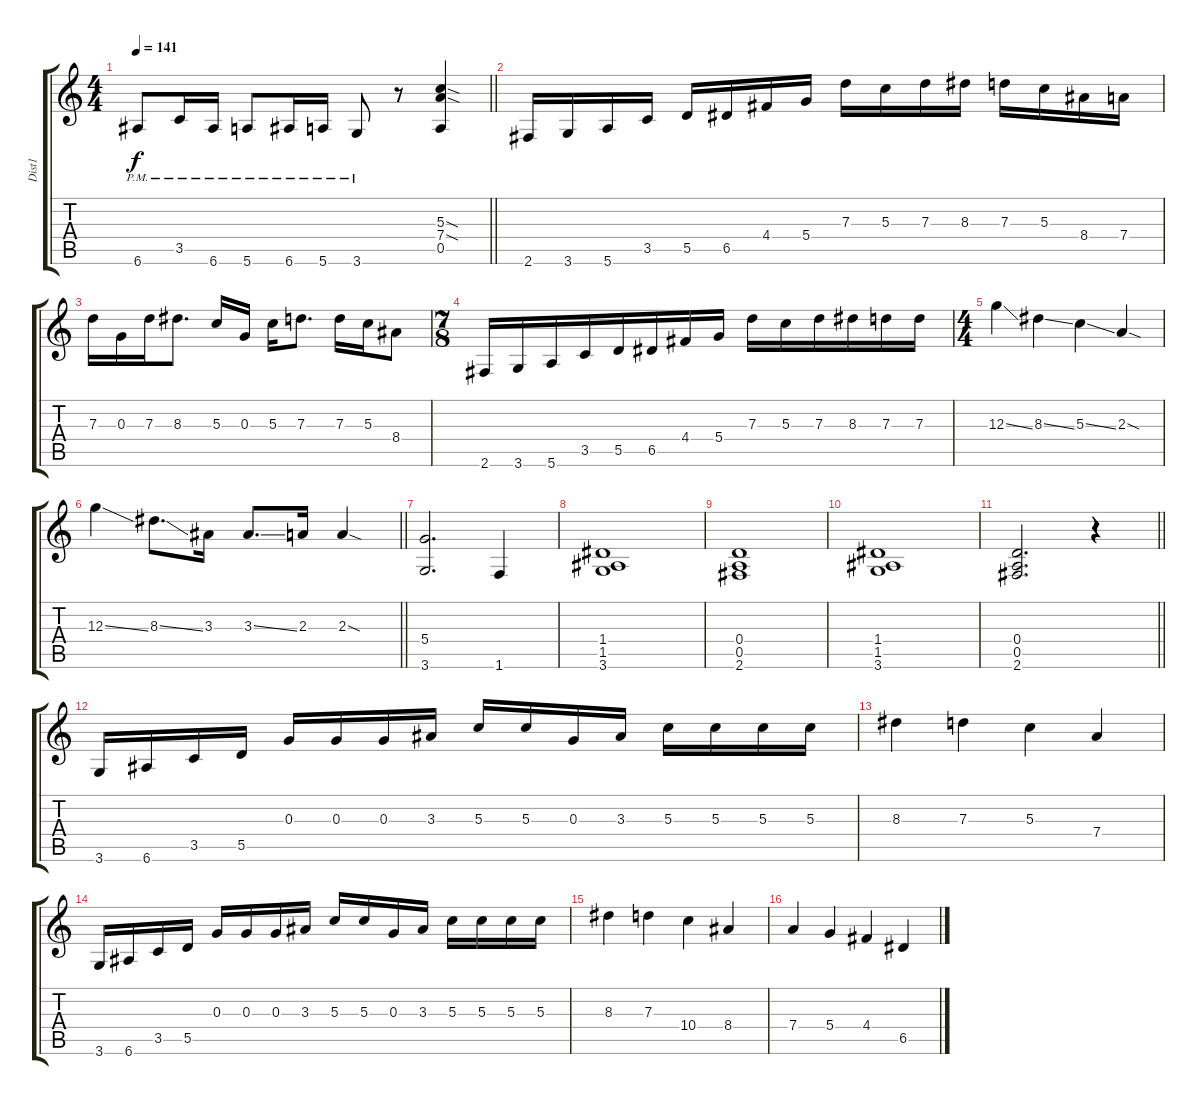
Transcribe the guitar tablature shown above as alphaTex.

\track ("Dist1" "Dist1") {instrument distortionguitar}
\staff {score tabs}
\tuning (E4 B3 G3 D3 A2 E2) {hide}
\ts (4 4)
\tempo 141
\clef g2
\barLineRight lightlight
\ks c
6.6{pm}.8{dy f} 3.5{pm}.16 6.6{pm}.16 5.6{pm}.8 6.6{pm}.16 5.6{pm}.16 3.6{pm}.8 r.8 (5.3{sod} 7.4{sod} 0.5).4 |
\section ("" "")
2.6.16 3.6.16 5.6.16 3.5.16 5.5.16 6.5.16 4.4.16 5.4.16 7.3.16 5.3.16 7.3.16 8.3.16 7.3.16 5.3.16 8.4.16 7.4.16 |
7.3.16 0.3.16 7.3.16 8.3.8{d} 5.3.16 0.3.16 5.3.16 7.3.8{d} 7.3.16 5.3.16 8.4.8 |
\ts (7 8)
2.6.16 3.6.16 5.6.16 3.5.16 5.5.16 6.5.16 4.4.16 5.4.16 7.3.16 5.3.16 7.3.16 8.3.16 7.3.16 7.3.16 |
\ts (4 4)
12.3{ss}.4 8.3{ss}.4 5.3{ss}.4 2.3{sod}.4 |
\barLineRight lightlight
12.3{ss}.4 8.3{ss}.8{d} 3.3.16 3.3{ss}.8{d} 2.3.16 2.3{sod}.4 |
\section ("" "")
(5.4 3.6).2{d} 1.6.4 |
(1.4 1.5 3.6).1 |
(0.4 0.5 2.6).1 |
(1.4 1.5 3.6).1 |
\barLineRight lightlight
(0.4 0.5 2.6).2{d} r.4 |
3.6.16 6.6.16 3.5.16 5.5.16 0.3.16 0.3.16 0.3.16 3.3.16 5.3.16 5.3.16 0.3.16 3.3.16 5.3.16 5.3.16 5.3.16 5.3.16 |
8.3.4 7.3.4 5.3.4 7.4.4 |
3.6.16 6.6.16 3.5.16 5.5.16 0.3.16 0.3.16 0.3.16 3.3.16 5.3.16 5.3.16 0.3.16 3.3.16 5.3.16 5.3.16 5.3.16 5.3.16 |
8.3.4 7.3.4 10.4.4 8.4.4 |
7.4.4 5.4.4 4.4.4 6.5.4
